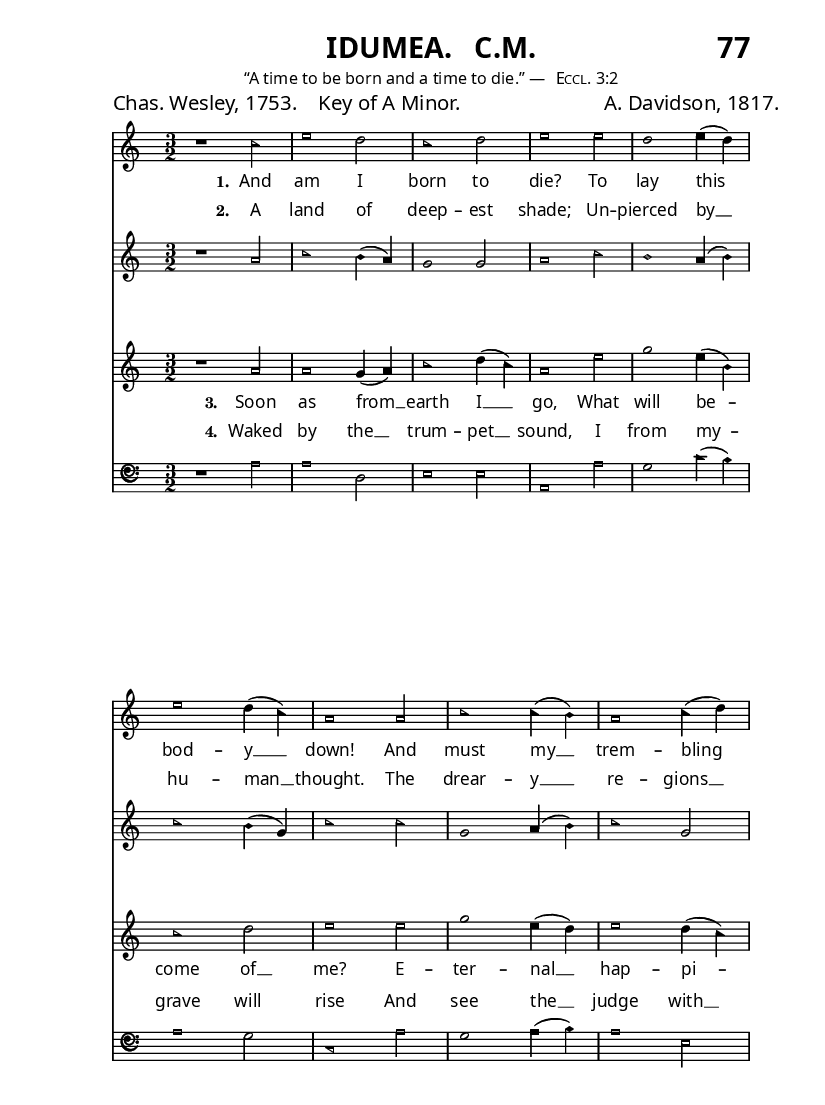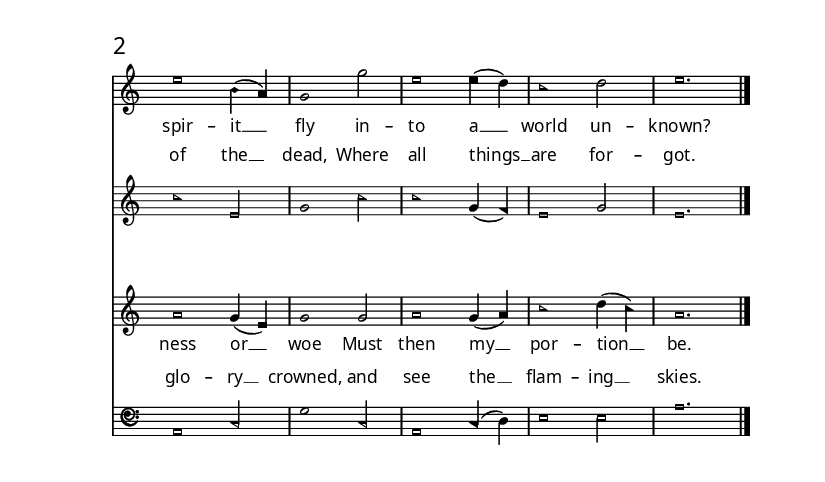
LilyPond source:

\version "2.24.1"

% The Sacred Harp book uses an older British/French bass clef.
% Source: https://lilypond.miraheze.org/wiki/Alten_Bassschl%C3%BCssel_erstellen
alt-clef =
#(ly:make-stencil
  '(path 0.001
     (moveto   -0.10  -0.35
       curveto  -0.10  -1.11   0.48  -1.80   1.25  -1.80
       curveto   1.75  -1.80   2.20  -1.60   2.50  -1.05
       curveto   2.55  -0.95   2.50  -0.90   2.43  -0.95
       curveto   2.20  -1.17   1.90  -1.48   1.45  -1.48
       curveto   0.70  -1.48   0.15  -0.85   0.15  -0.15
       curveto   0.15   0.45   0.62   0.83   1.05   0.83
       curveto   1.55   0.83   1.90   0.50   1.90   0.05
       curveto   1.90  -0.35   1.55  -0.71   1.20  -0.71
       curveto   0.80  -0.71   0.60  -0.40   0.63  -0.17
       curveto   0.75  -0.30   0.90  -0.31   1.00  -0.31
       curveto   1.20  -0.31   1.38  -0.10   1.38   0.15
       curveto   1.38   0.35   1.20   0.55   0.95   0.55
       curveto   0.60   0.52   0.39   0.25   0.39  -0.05
       curveto   0.39  -0.52   0.62  -0.89   1.20  -0.89
       curveto   1.65  -0.89   2.07  -0.50   2.07   0.10
       curveto   2.07   0.66   1.56   1.01   1.05   1.01
       curveto   0.28   1.01  -0.10   0.35  -0.10  -0.35
       moveto    2.42   0.20
       curveto   2.54   0.20   2.64   0.30   2.64   0.42
       curveto   2.64   0.54   2.54   0.64   2.42   0.64
       curveto   2.30   0.64   2.20   0.54   2.20   0.42
       curveto   2.20   0.30   2.30   0.20   2.42   0.20
       moveto    2.42  -0.20
       curveto   2.54  -0.20   2.64  -0.30   2.64  -0.42
       curveto   2.64  -0.54   2.54  -0.64   2.42  -0.64
       curveto   2.30  -0.64   2.20  -0.54   2.20  -0.42
       curveto   2.20  -0.30   2.30  -0.20   2.42  -0.20
       closepath)
     round round #t)
  (cons -0.1 2.65)
  (cons -1.3 1))

\header {
  subtitle = \markup {
    \column {
      \fill-line {
        \line { \null }
        \center-column { \huge \sans  "IDUMEA.   C.M."}
        \line { \huge \sans "77" }
      }
      \fill-line {
        \line \raise #1 { \teeny \normal-text "“A time to be born and a time to die.” — " \teeny \normal-text \smallCaps "Eccl. 3:2" }
      }
    }
  }
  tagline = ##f
  composer = \markup { \small "A. Davidson, 1817." }
  poet = \markup { \small "Chas. Wesley, 1753.    Key of A Minor." }
}

#(set! paper-alist (cons '("trade" . (cons (* 5.5 in) (* 8.5 in))) paper-alist))
\paper  {
  #(define fonts
    (make-pango-font-tree "Gentium Book Plus"
                          "Gotu"
                          "Ubuntu Mono"
                          (/ staff-height pt 20)))
  #(set-paper-size "trade")
  
  indent = 0.0
    
  % Print — verso page
  left-margin = 0.75\in
  right-margin = 0.5\in
  top-margin = 1.1\in

  
  % Web
  %top-margin = 0\in
  %left-margin = 0\in
  %right-margin = 0\in
  %bottom-margin = 0\in
}

\layout {
  #(layout-set-staff-size 13.5)
  \context {
    \Score
    \override Clef.stencil =
    #(lambda (grob)
       (let* ((sz (ly:grob-property grob 'font-size 0))
              (mlt (magstep sz))
              (glyph (ly:grob-property grob 'glyph-name)))
         (cond
          ((equal? glyph "clefs.F")
           (ly:stencil-scale alt-clef (* .63 mlt) (* .63 mlt)))
          ((equal? glyph "clefs.F_change")
           (ly:stencil-scale alt-clef (* .8 mlt) (* .8 mlt)))
          (else (ly:clef::print grob)))))
    \omit BarNumber
  }
  \context {
    \Lyrics
    \override LyricText.font-name = #"Gentium Book Plus"
  }
}

% Global settings
global = {
  \key c \major
  \time 3/2
  \sacredHarpHeads
}

% Music
sopranonotes = \relative c'' {
  r1 c2 e1 d2 c1 d2 e1 e2 d1 e4( d) e1 d4( c) a1 % \bar ".|:" % Simplifying...
  a2 c1  c4(b) a1 c4( d) e1 b4( a) g1 g'2 e1 e4( d)  c1 d2 e1. \bar "|."
} 


altonotes = \relative c'' {
  r1 a2 c1 b4( a) g1 g2 a1 c2 b1 a4( b) c1 b4( g) c1 
  c2 g1 a4( b) c1 g2 c1 e,2 g1 c2 c1 g4( f) e1 g2 e1.
}

tenornotes = \relative c'' {
  r1 a2 a1 g4( a) c1 d4( c) a1 e'2 g1 e4( b) c1 d2 e1 
  e2 g1 e4( d) e1 d4( c) a1 g4( e) g1 g2 a1 g4( a) c1 d4( c) a1.
} 

bassnotes = {
  \clef bass
  r1 a2 a1 d2 e1 e2 a,1 a2 g1 c'4( b) a1 g2 c1
  a2 g1 a4( b) a1 e2 a,1 c2 g1 c2 a,1 c4(d) e1 e2 a1.
}

% Lyrics
lyricsone = {
  \lyricmode {
    \set stanza = "1." And am I born to die? To lay this bod -- y __ down!
    And must my __ trem -- bling spir -- it __ fly  in -- to a  __ world un -- known?
  }
}
lyricstwo = {
  \lyricmode {
    \set stanza = "2." A land of deep -- est shade; Un -- pierced by __ hu -- man __ thought.
    The drear -- y __ re -- gions __ of the __ dead, Where all things __ are for -- got.
    
  }
}
lyricsthree = {
  \lyricmode {
    \set stanza = "3." Soon as from __ earth I __ go, What will be -- come of __ me?
    E -- ter -- nal  __ hap -- pi -- ness or __ woe Must then my __ por -- tion __ be.
    
  }
} 
lyricsfour = {
  \lyricmode {
    \set stanza = "4." Waked by the __ trum -- pet __ sound, I from my -- grave will rise
    And see the __ judge with __ glo -- ry __ crowned, and see the __ flam -- ing __ skies.
  }
}


% Put it all together
\score {
  <<
    \new Staff <<
      \new Voice = "soprano" <<
        \global
        \sopranonotes 
      >>
      \new Lyrics \lyricsto "soprano" \lyricsone
    >>
    
    \new Staff = "altostaff" <<
      \new Voice = "alto" <<
        \global
        \altonotes
      >>
      \new Lyrics \with { alignAboveContext = "altostaff" } \lyricsto "alto" \lyricstwo
    >>
    
    \new Staff <<
      \new Voice = "tenor" <<
        \global
        \tenornotes
      >>
      \new Lyrics \lyricsto "tenor" \lyricsthree
    >>
    
    \new Staff = "bassstaff" <<
      \new Voice = "bass" <<
        \global
        \bassnotes
      >>
      \new Lyrics \with { alignAboveContext = "bassstaff" }  \lyricsto "bass" \lyricsfour
    >>
  >>
}